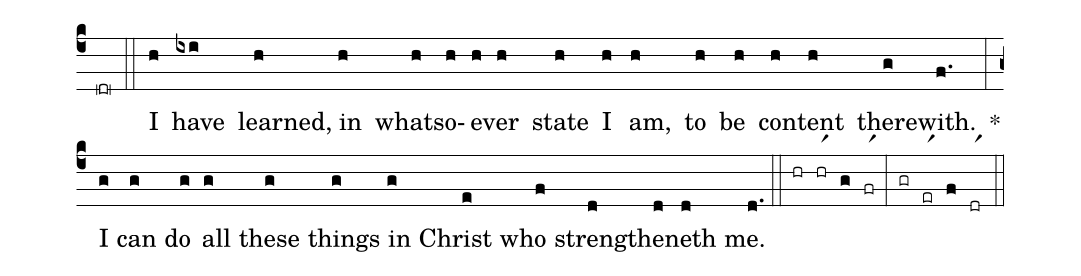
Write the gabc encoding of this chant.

commentary: Philippians 2:11,13 DR;
%%
(c4) (dr0) (::)
I(h) have(ixi) learned(h), in(h) what(h)so(h)ev(h)er(h) state(h) I(h) am,(h) to(h) be(h) con(h)tent(h) there(g)with.(f.) *(:)
I(g) can(g) do(g) all(g) these(g) things(g) in(g) Christ(e) who(f) strength(d)en(d)eth(d) me.(d.) (::)
(hr) (hr1r) (g) (fr1r) (:)
(gr) (er1r) (f) (dr1r) (::)
